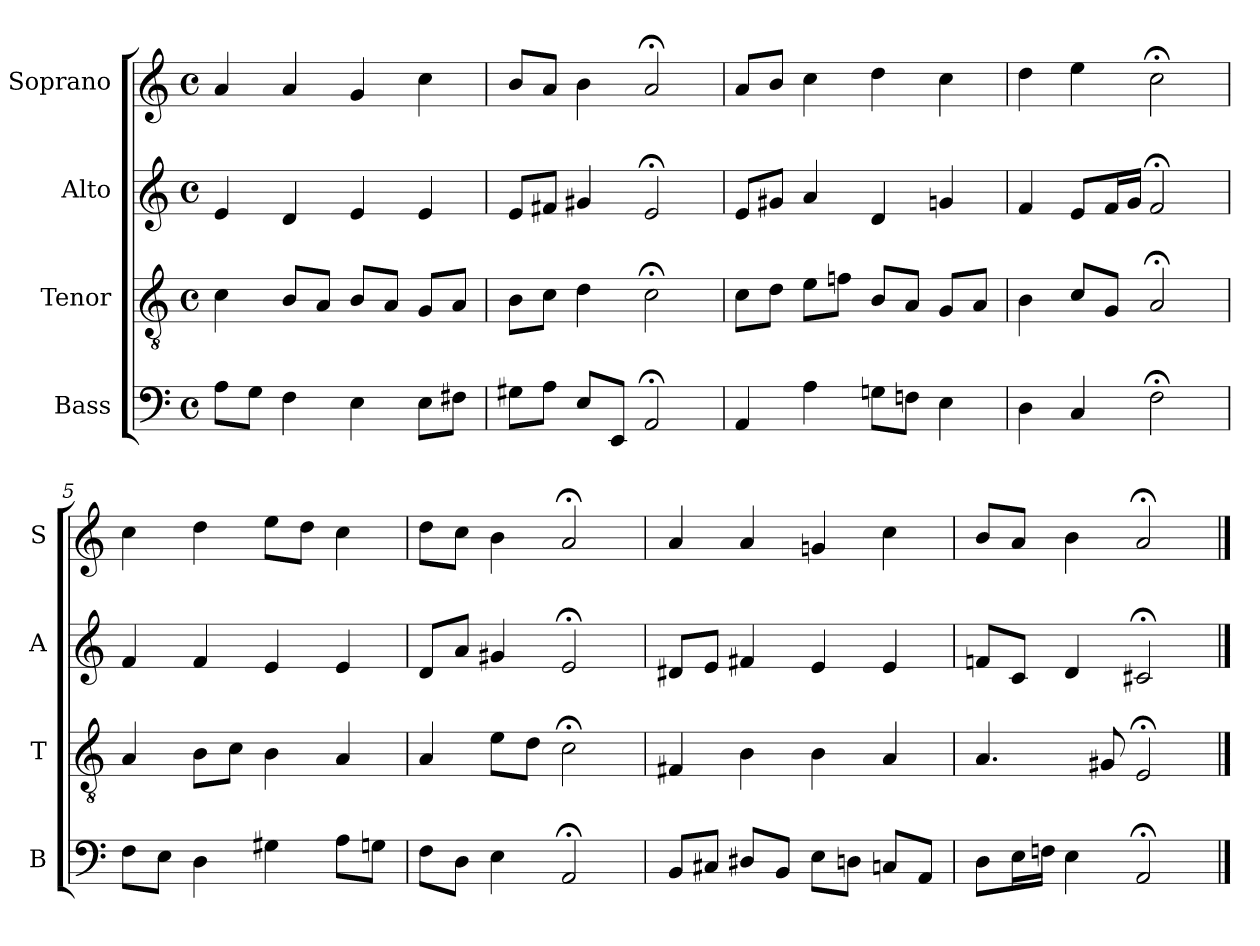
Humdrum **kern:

**kern	**kern	**kern	**kern
*part4	*part3	*part2	*part1
*staff4	*staff3	*staff2	*staff1
*I"Bass	*I"Tenor	*I"Alto	*I"Soprano
*I'B	*I'T	*I'A	*I'S
*clefF4	*clefGv2	*clefG2	*clefG2
*k[]	*k[]	*k[]	*k[]
*a:	*a:	*a:	*a:
*M4/4	*M4/4	*M4/4	*M4/4
*met(c)	*met(c)	*met(c)	*met(c)
*MM100	*MM100	*MM100	*MM100
=1	=1	=1	=1
8AL	4c	4e	4a
8GJ	.	.	.
4F	8BL	4d	4a
.	8AJ	.	.
4E	8BL	4e	4g
.	8AJ	.	.
8EL	8GL	4e	4cc
8F#XJ	8AJ	.	.
=2	=2	=2	=2
8G#XL	8BL	8eL	8bL
8AiJ	8ciJ	8f#XiJ	8aiJ
8EL	4d	4g#X	4b
8EEJ	.	.	.
2AA;<	2c;<	2e;<	2a;<
=3	=3	=3	=3
4AA	8cL	8eL	8aL
.	8dJ	8g#XJ	8bJ
4A	8eL	4a	4cc
.	8fnJ	.	.
8GnL	8BL	4d	4dd
8FnJ	8AJ	.	.
4E	8GL	4gn	4cc
.	8AJ	.	.
=4	=4	=4	=4
4Di	4Bi	4fi	4ddi
4C	8cL	8eL	4ee
.	8GJ	16fL	.
.	.	16gJJ	.
2F;<	2A;<	2f;<	2cc;<
=5	=5	=5	=5
8FL	4A	4f	4cc
8EJ	.	.	.
4Di	8BiL	4fi	4ddi
.	8cJ	.	.
4G#X	4B	4e	8eeL
.	.	.	8ddJ
8AL	4A	4e	4cc
8GnJ	.	.	.
=6	=6	=6	=6
8FL	4A	8dL	8ddL
8DJ	.	8aJ	8ccJ
4E	8eL	4g#X	4b
.	8dJ	.	.
2AA;<	2c;<	2e;<	2a;<
=7	=7	=7	=7
8BBL	4F#X	8d#XL	4a
8C#XJ	.	8eJ	.
8D#XL	4B	4f#X	4a
8BBJ	.	.	.
8EL	4B	4e	4gn
8DnJ	.	.	.
8CnL	4A	4e	4cc
8AAJ	.	.	.
=8	=8	=8	=8
8DL	4.A	8fnL	8bL
16EL	.	8cJ	8aJ
16FnJJ	.	.	.
4E	.	4d	4b
.	8G#X	.	.
2AA;<	2E;<	2c#X;<	2a;<
==	==	==	==
*-	*-	*-	*-
